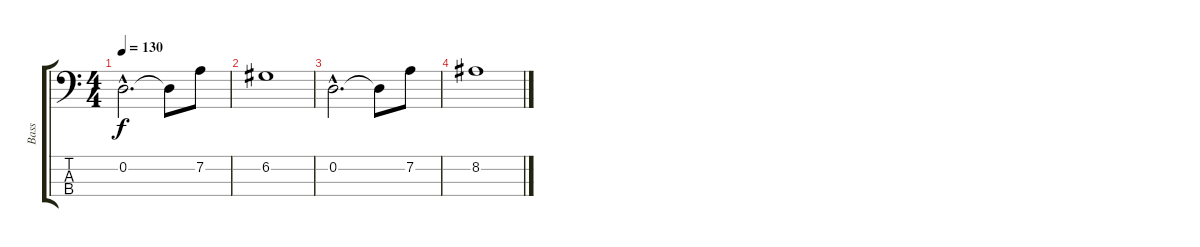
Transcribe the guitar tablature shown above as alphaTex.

\track ("Bass" "Bass") {instrument electricbassfinger}
\staff {score tabs}
\tuning (G2 D2 A1 E1) {hide}
\ts (4 4)
\tempo 130
\clef f4
\ks c
0.2{hac}.2{d dy f} 0.2{t}.8 7.2.8 |
6.2.1 |
0.2{hac}.2{d} 0.2{t}.8 7.2.8 |
8.2.1
